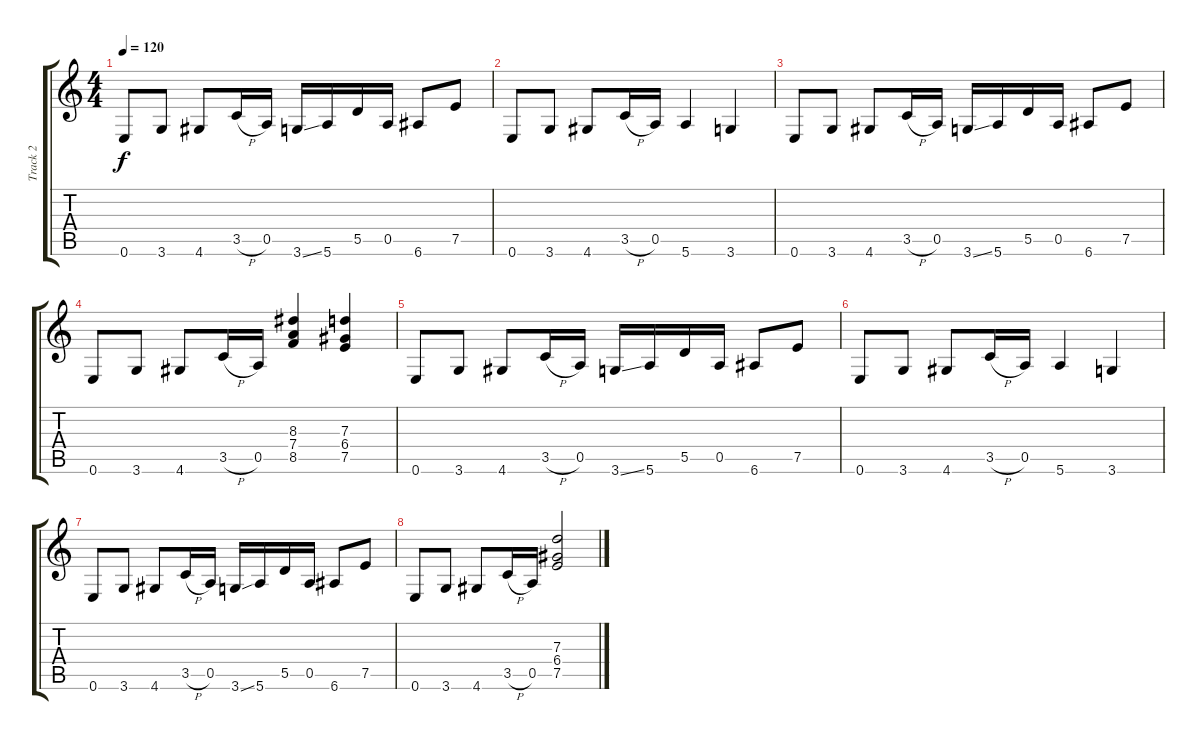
\track ("Track 2" "Track 2") {instrument distortionguitar}
\staff {score tabs}
\tuning (E4 B3 G3 D3 A2 E2) {hide}
\ts (4 4)
\tempo 120
\clef g2
\ks c
0.6.8{dy f} 3.6.8 4.6.8 3.5{h}.16 0.5.16 3.6{ss}.16 5.6.16 5.5.16 0.5.16 6.6.8 7.5.8 |
0.6.8 3.6.8 4.6.8 3.5{h}.16 0.5.16 5.6.4 3.6.4 |
0.6.8 3.6.8 4.6.8 3.5{h}.16 0.5.16 3.6{ss}.16 5.6.16 5.5.16 0.5.16 6.6.8 7.5.8 |
0.6.8 3.6.8 4.6.8 3.5{h}.16 0.5.16 (8.3 7.4 8.5).4 (7.3 6.4 7.5).4 |
0.6.8 3.6.8 4.6.8 3.5{h}.16 0.5.16 3.6{ss}.16 5.6.16 5.5.16 0.5.16 6.6.8 7.5.8 |
0.6.8 3.6.8 4.6.8 3.5{h}.16 0.5.16 5.6.4 3.6.4 |
0.6.8 3.6.8 4.6.8 3.5{h}.16 0.5.16 3.6{ss}.16 5.6.16 5.5.16 0.5.16 6.6.8 7.5.8 |
0.6.8 3.6.8 4.6.8 3.5{h}.16 0.5.16 (7.3 6.4 7.5).2
